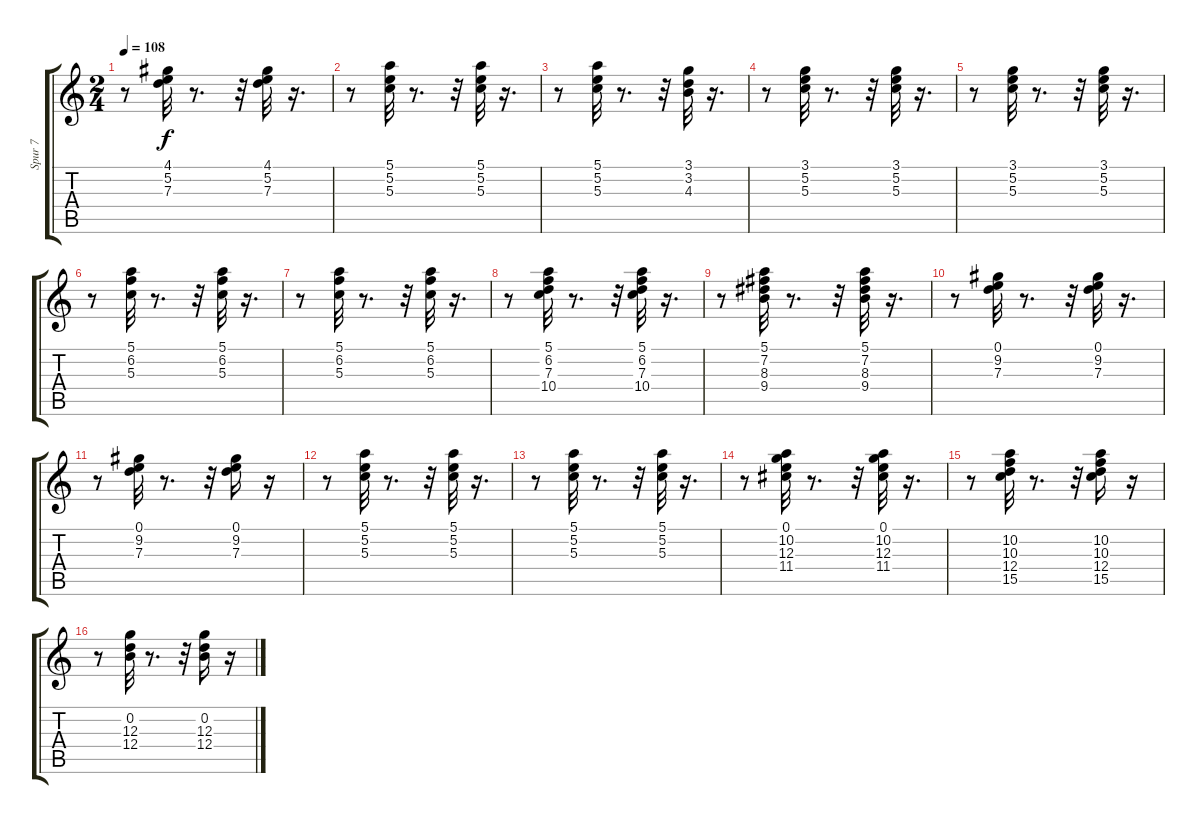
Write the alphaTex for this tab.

\track ("Spur 7" "Spur 7") {instrument electricguitarjazz}
\staff {score tabs}
\tuning (E4 B3 G3 D3 A2 E2) {hide}
\ts (2 4)
\tempo 108
\clef g2
\ks c
r.8{dy f} (4.1 5.2 7.3).32 r.8{d} r.32 (4.1 5.2 7.3).32 r.16{d} |
r.8 (5.1 5.2 5.3).32 r.8{d} r.32 (5.1 5.2 5.3).32 r.16{d} |
r.8 (5.1 5.2 5.3).32 r.8{d} r.32 (3.1 3.2 4.3).32 r.16{d} |
r.8 (3.1 5.2 5.3).32 r.8{d} r.32 (3.1 5.2 5.3).32 r.16{d} |
r.8 (3.1 5.2 5.3).32 r.8{d} r.32 (3.1 5.2 5.3).32 r.16{d} |
r.8 (5.1 6.2 5.3).32 r.8{d} r.32 (5.1 6.2 5.3).32 r.16{d} |
r.8 (5.1 6.2 5.3).32 r.8{d} r.32 (5.1 6.2 5.3).32 r.16{d} |
r.8 (5.1 6.2 7.3 10.4).32 r.8{d} r.32 (5.1 6.2 7.3 10.4).32 r.16{d} |
r.8 (5.1 7.2 8.3 9.4).32 r.8{d} r.32 (5.1 7.2 8.3 9.4).32 r.16{d} |
r.8 (0.1 9.2 7.3).32 r.8{d} r.32 (0.1 9.2 7.3).32 r.16{d} |
r.8 (0.1 9.2 7.3).32 r.8{d} r.32 (0.1 9.2 7.3).16 r.16 |
r.8 (5.1 5.2 5.3).32 r.8{d} r.32 (5.1 5.2 5.3).32 r.16{d} |
r.8 (5.1 5.2 5.3).32 r.8{d} r.32 (5.1 5.2 5.3).32 r.16{d} |
r.8 (0.1 10.2 12.3 11.4).32 r.8{d} r.32 (0.1 10.2 12.3 11.4).32 r.16{d} |
r.8 (10.2 10.3 12.4 15.5).32 r.8{d} r.32 (10.2 10.3 12.4 15.5).16 r.16 |
r.8 (0.2 12.3 12.4).32 r.8{d} r.32 (0.2 12.3 12.4).16 r.16
